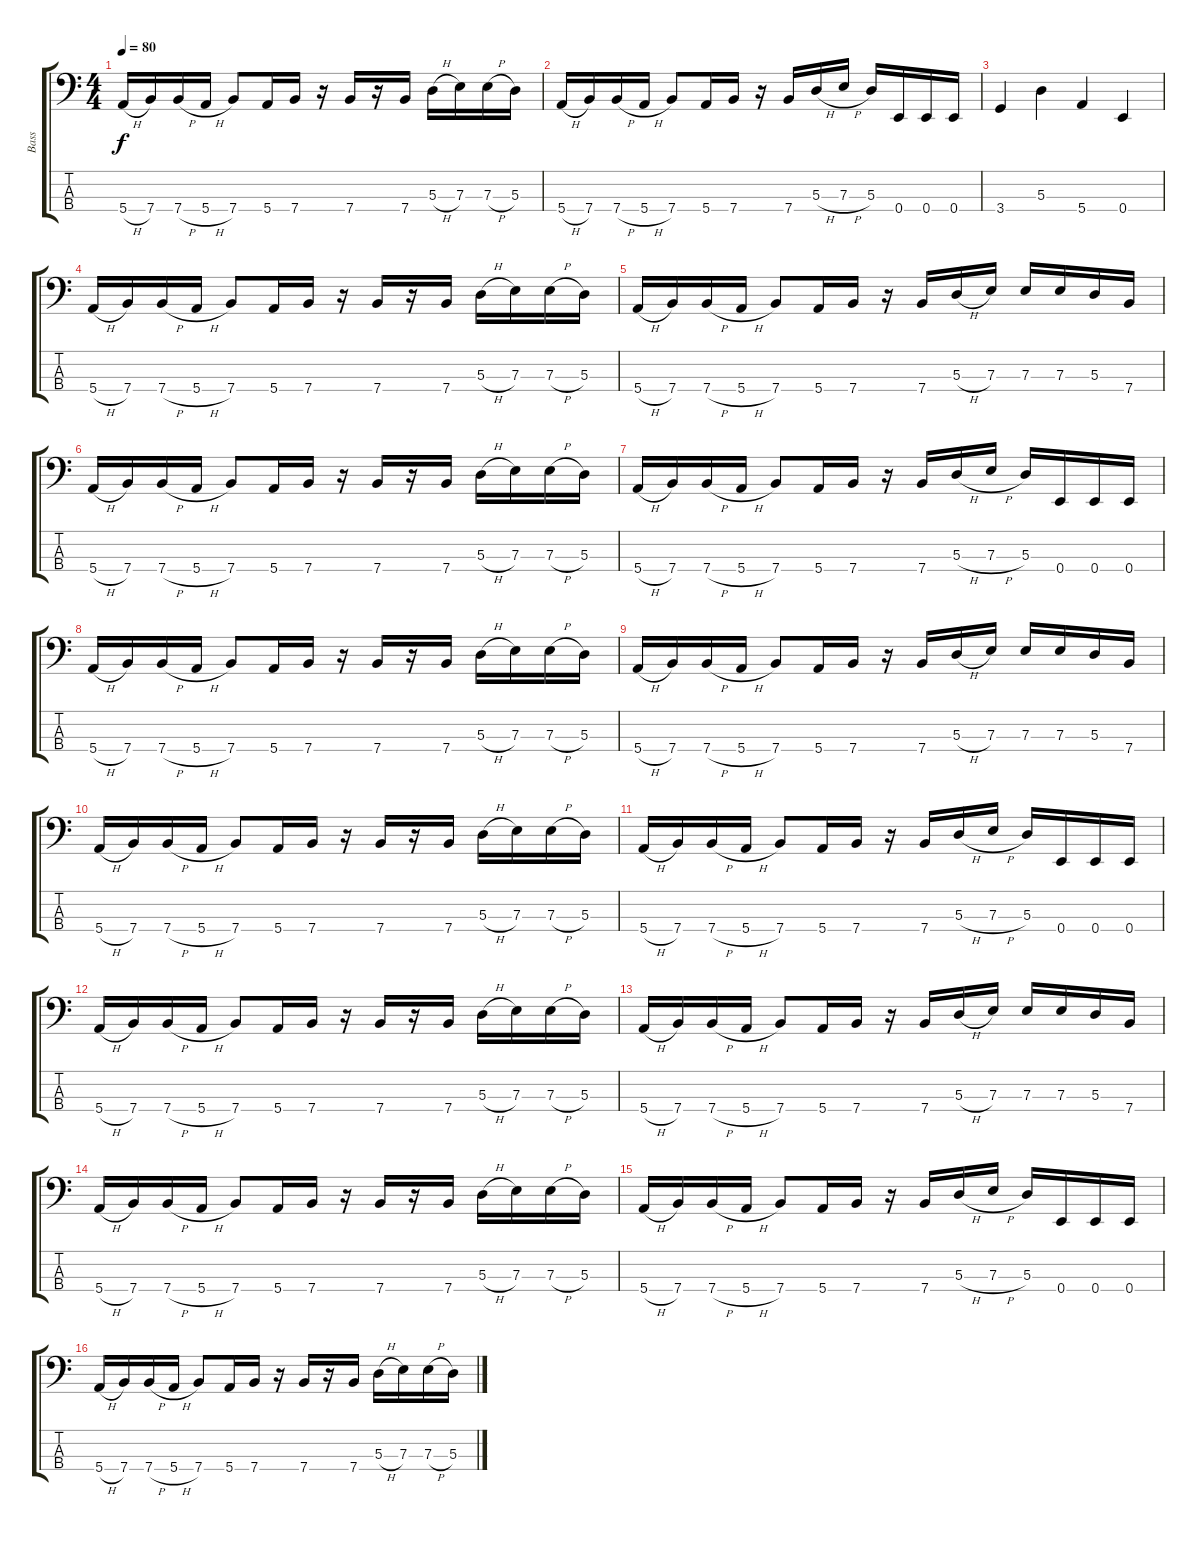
\track ("Bass" "Bass") {instrument electricbassfinger}
\staff {score tabs}
\tuning (G2 D2 A1 E1) {hide}
\ts (4 4)
\tempo 80
\clef f4
\ks c
5.4{h}.16{dy f} 7.4.16 7.4{h}.16 5.4{h}.16 7.4.8 5.4.16 7.4.16 r.16 7.4.16 r.16 7.4.16 5.3{h}.16 7.3.16 7.3{h}.16 5.3.16 |
5.4{h}.16 7.4.16 7.4{h}.16 5.4{h}.16 7.4.8 5.4.16 7.4.16 r.16 7.4.16 5.3{h}.16 7.3{h}.16 5.3.16 0.4.16 0.4.16 0.4.16 |
3.4.4 5.3.4 5.4.4 0.4.4 |
5.4{h}.16 7.4.16 7.4{h}.16 5.4{h}.16 7.4.8 5.4.16 7.4.16 r.16 7.4.16 r.16 7.4.16 5.3{h}.16 7.3.16 7.3{h}.16 5.3.16 |
5.4{h}.16 7.4.16 7.4{h}.16 5.4{h}.16 7.4.8 5.4.16 7.4.16 r.16 7.4.16 5.3{h}.16 7.3.16 7.3.16 7.3.16 5.3.16 7.4.16 |
5.4{h}.16 7.4.16 7.4{h}.16 5.4{h}.16 7.4.8 5.4.16 7.4.16 r.16 7.4.16 r.16 7.4.16 5.3{h}.16 7.3.16 7.3{h}.16 5.3.16 |
5.4{h}.16 7.4.16 7.4{h}.16 5.4{h}.16 7.4.8 5.4.16 7.4.16 r.16 7.4.16 5.3{h}.16 7.3{h}.16 5.3.16 0.4.16 0.4.16 0.4.16 |
5.4{h}.16 7.4.16 7.4{h}.16 5.4{h}.16 7.4.8 5.4.16 7.4.16 r.16 7.4.16 r.16 7.4.16 5.3{h}.16 7.3.16 7.3{h}.16 5.3.16 |
5.4{h}.16 7.4.16 7.4{h}.16 5.4{h}.16 7.4.8 5.4.16 7.4.16 r.16 7.4.16 5.3{h}.16 7.3.16 7.3.16 7.3.16 5.3.16 7.4.16 |
5.4{h}.16 7.4.16 7.4{h}.16 5.4{h}.16 7.4.8 5.4.16 7.4.16 r.16 7.4.16 r.16 7.4.16 5.3{h}.16 7.3.16 7.3{h}.16 5.3.16 |
5.4{h}.16 7.4.16 7.4{h}.16 5.4{h}.16 7.4.8 5.4.16 7.4.16 r.16 7.4.16 5.3{h}.16 7.3{h}.16 5.3.16 0.4.16 0.4.16 0.4.16 |
5.4{h}.16 7.4.16 7.4{h}.16 5.4{h}.16 7.4.8 5.4.16 7.4.16 r.16 7.4.16 r.16 7.4.16 5.3{h}.16 7.3.16 7.3{h}.16 5.3.16 |
5.4{h}.16 7.4.16 7.4{h}.16 5.4{h}.16 7.4.8 5.4.16 7.4.16 r.16 7.4.16 5.3{h}.16 7.3.16 7.3.16 7.3.16 5.3.16 7.4.16 |
5.4{h}.16 7.4.16 7.4{h}.16 5.4{h}.16 7.4.8 5.4.16 7.4.16 r.16 7.4.16 r.16 7.4.16 5.3{h}.16 7.3.16 7.3{h}.16 5.3.16 |
5.4{h}.16 7.4.16 7.4{h}.16 5.4{h}.16 7.4.8 5.4.16 7.4.16 r.16 7.4.16 5.3{h}.16 7.3{h}.16 5.3.16 0.4.16 0.4.16 0.4.16 |
5.4{h}.16 7.4.16 7.4{h}.16 5.4{h}.16 7.4.8 5.4.16 7.4.16 r.16 7.4.16 r.16 7.4.16 5.3{h}.16 7.3.16 7.3{h}.16 5.3.16
